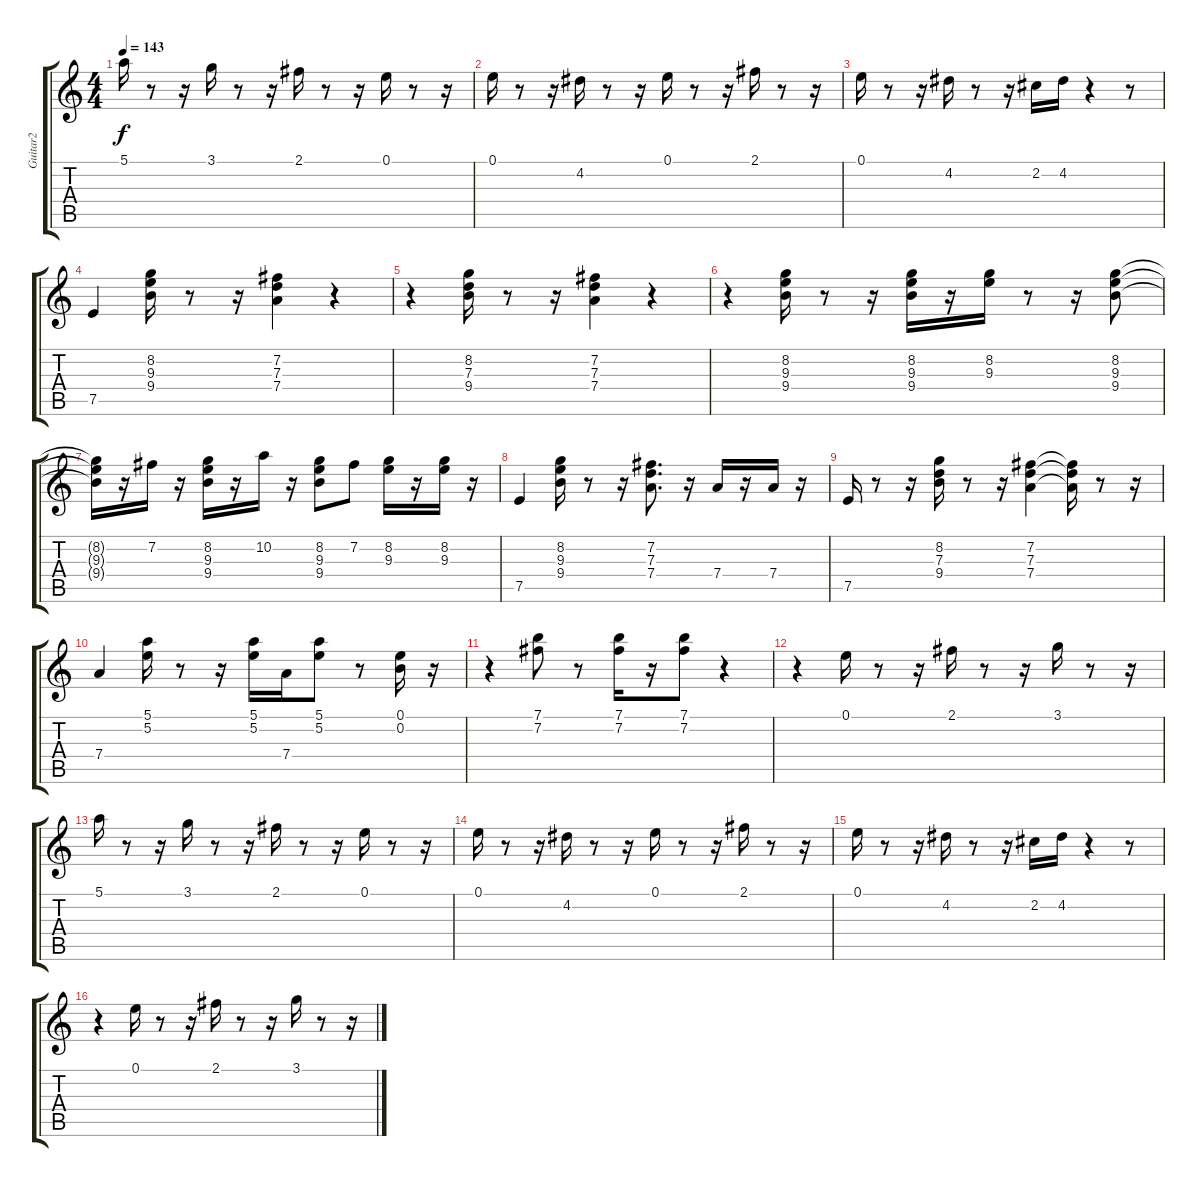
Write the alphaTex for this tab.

\track ("Guitar2" "Guitar2") {instrument distortionguitar}
\staff {score tabs}
\tuning (E4 B3 G3 D3 A2 E2) {hide}
\ts (4 4)
\tempo 143
\clef g2
\ks c
5.1.16{dy f} r.8 r.16 3.1.16 r.8 r.16 2.1.16 r.8 r.16 0.1.16 r.8 r.16 |
0.1.16 r.8 r.16 4.2.16 r.8 r.16 0.1.16 r.8 r.16 2.1.16 r.8 r.16 |
0.1.16 r.8 r.16 4.2.16 r.8 r.16 2.2.16 4.2.16 r.4 r.8 |
7.5.4 (8.2 9.3 9.4).16 r.8 r.16 (7.2 7.3 7.4).4 r.4 |
r.4 (8.2 7.3 9.4).16 r.8 r.16 (7.2 7.3 7.4).4 r.4 |
r.4 (8.2 9.3 9.4).16 r.8 r.16 (8.2 9.3 9.4).16 r.16 (8.2 9.3).16 r.8 r.16 (8.2 9.3 9.4).8 |
(8.2{t} 9.3{t} 9.4{t}).16 r.16 7.2.16 r.16 (8.2 9.3 9.4).16 r.16 10.2.16 r.16 (8.2 9.3 9.4).8 7.2.8 (8.2 9.3).16 r.16 (8.2 9.3).16 r.16 |
7.5.4 (8.2 9.3 9.4).16 r.8 r.16 (7.2 7.3 7.4).8{d} r.16 7.4.16 r.16 7.4.16 r.16 |
7.5.16 r.8 r.16 (8.2 7.3 9.4).16 r.8 r.16 (7.2 7.3 7.4).4 (7.2{t} 7.3{t} 7.4{t}).16 r.8 r.16 |
7.4.4 (5.1 5.2).16 r.8 r.16 (5.1 5.2).16 7.4.16 (5.1 5.2).8 r.8 (0.1 0.2).16 r.16 |
r.4 (7.1 7.2).8 r.8 (7.1 7.2).16 r.16 (7.1 7.2).8 r.4 |
r.4 0.1.16 r.8 r.16 2.1.16 r.8 r.16 3.1.16 r.8 r.16 |
5.1.16 r.8 r.16 3.1.16 r.8 r.16 2.1.16 r.8 r.16 0.1.16 r.8 r.16 |
0.1.16 r.8 r.16 4.2.16 r.8 r.16 0.1.16 r.8 r.16 2.1.16 r.8 r.16 |
0.1.16 r.8 r.16 4.2.16 r.8 r.16 2.2.16 4.2.16 r.4 r.8 |
r.4 0.1.16 r.8 r.16 2.1.16 r.8 r.16 3.1.16 r.8 r.16
